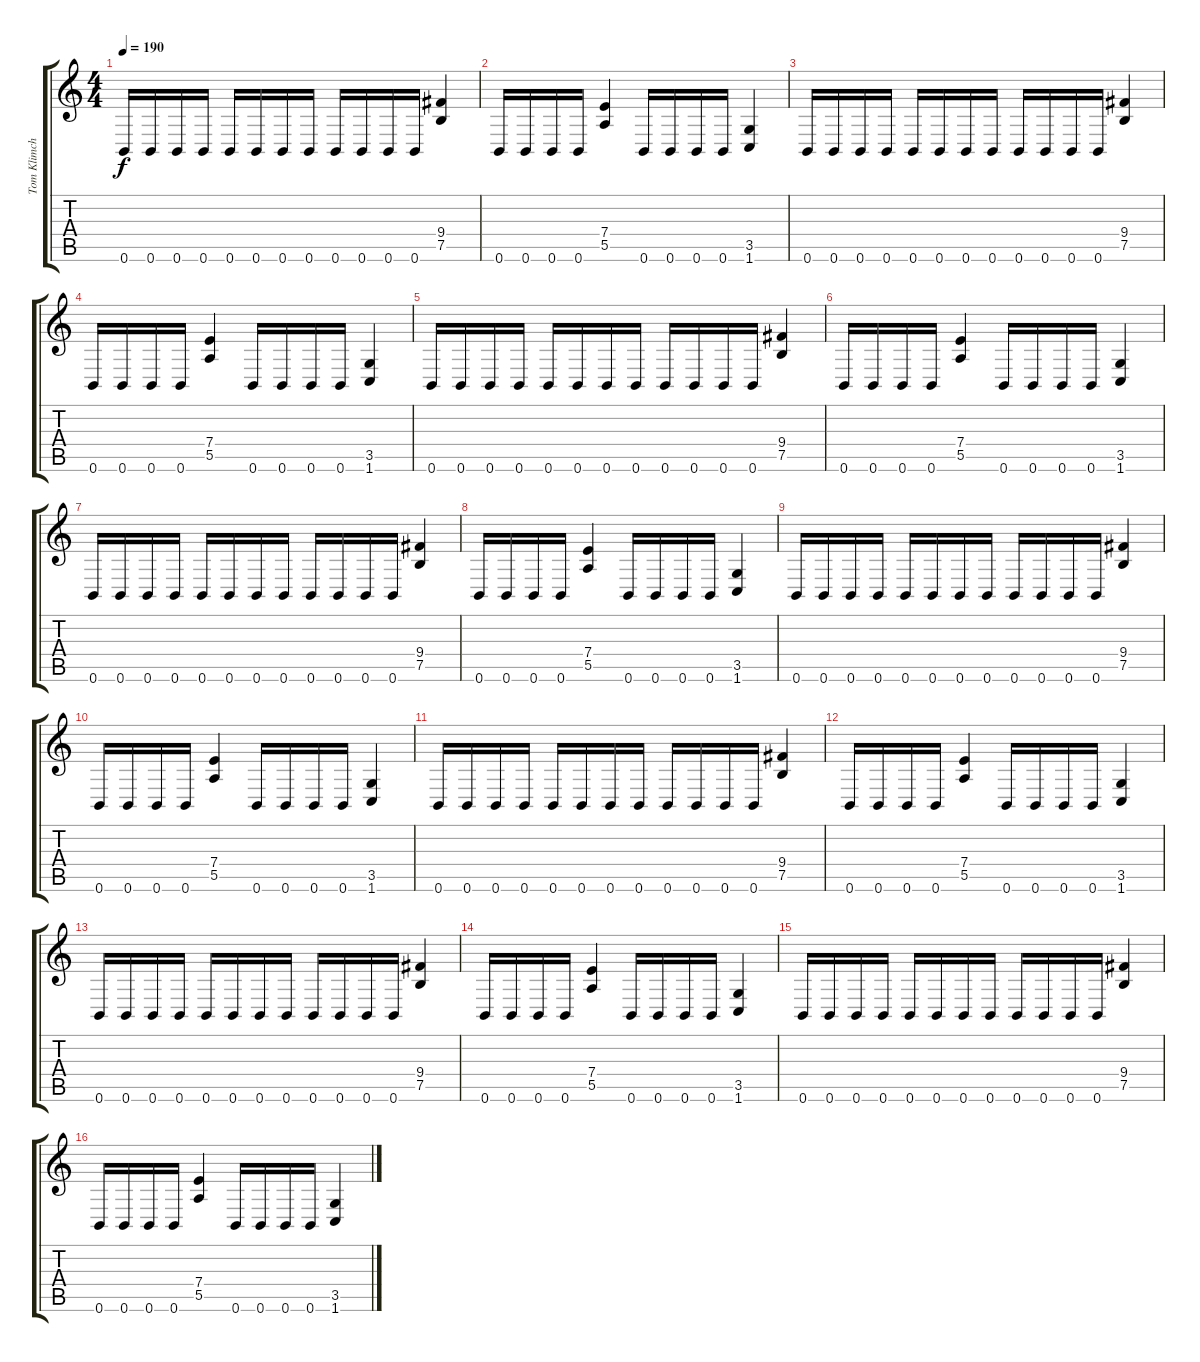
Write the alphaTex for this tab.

\track ("Tom Klimchuck (lead guitar)" "Tom Klimch") {instrument distortionguitar}
\staff {score tabs}
\tuning (B3 Gb3 D3 A2 E2 B1) {hide}
\ts (4 4)
\tempo 190
\clef g2
\ks c
0.6.16{dy f} 0.6.16 0.6.16 0.6.16 0.6.16 0.6.16 0.6.16 0.6.16 0.6.16 0.6.16 0.6.16 0.6.16 (9.4 7.5).4 |
0.6.16 0.6.16 0.6.16 0.6.16 (7.4 5.5).4 0.6.16 0.6.16 0.6.16 0.6.16 (3.5 1.6).4 |
0.6.16 0.6.16 0.6.16 0.6.16 0.6.16 0.6.16 0.6.16 0.6.16 0.6.16 0.6.16 0.6.16 0.6.16 (9.4 7.5).4 |
0.6.16 0.6.16 0.6.16 0.6.16 (7.4 5.5).4 0.6.16 0.6.16 0.6.16 0.6.16 (3.5 1.6).4 |
0.6.16 0.6.16 0.6.16 0.6.16 0.6.16 0.6.16 0.6.16 0.6.16 0.6.16 0.6.16 0.6.16 0.6.16 (9.4 7.5).4 |
0.6.16 0.6.16 0.6.16 0.6.16 (7.4 5.5).4 0.6.16 0.6.16 0.6.16 0.6.16 (3.5 1.6).4 |
0.6.16 0.6.16 0.6.16 0.6.16 0.6.16 0.6.16 0.6.16 0.6.16 0.6.16 0.6.16 0.6.16 0.6.16 (9.4 7.5).4 |
0.6.16 0.6.16 0.6.16 0.6.16 (7.4 5.5).4 0.6.16 0.6.16 0.6.16 0.6.16 (3.5 1.6).4 |
0.6.16 0.6.16 0.6.16 0.6.16 0.6.16 0.6.16 0.6.16 0.6.16 0.6.16 0.6.16 0.6.16 0.6.16 (9.4 7.5).4 |
0.6.16 0.6.16 0.6.16 0.6.16 (7.4 5.5).4 0.6.16 0.6.16 0.6.16 0.6.16 (3.5 1.6).4 |
0.6.16 0.6.16 0.6.16 0.6.16 0.6.16 0.6.16 0.6.16 0.6.16 0.6.16 0.6.16 0.6.16 0.6.16 (9.4 7.5).4 |
0.6.16 0.6.16 0.6.16 0.6.16 (7.4 5.5).4 0.6.16 0.6.16 0.6.16 0.6.16 (3.5 1.6).4 |
0.6.16 0.6.16 0.6.16 0.6.16 0.6.16 0.6.16 0.6.16 0.6.16 0.6.16 0.6.16 0.6.16 0.6.16 (9.4 7.5).4 |
0.6.16 0.6.16 0.6.16 0.6.16 (7.4 5.5).4 0.6.16 0.6.16 0.6.16 0.6.16 (3.5 1.6).4 |
0.6.16 0.6.16 0.6.16 0.6.16 0.6.16 0.6.16 0.6.16 0.6.16 0.6.16 0.6.16 0.6.16 0.6.16 (9.4 7.5).4 |
0.6.16 0.6.16 0.6.16 0.6.16 (7.4 5.5).4 0.6.16 0.6.16 0.6.16 0.6.16 (3.5 1.6).4
